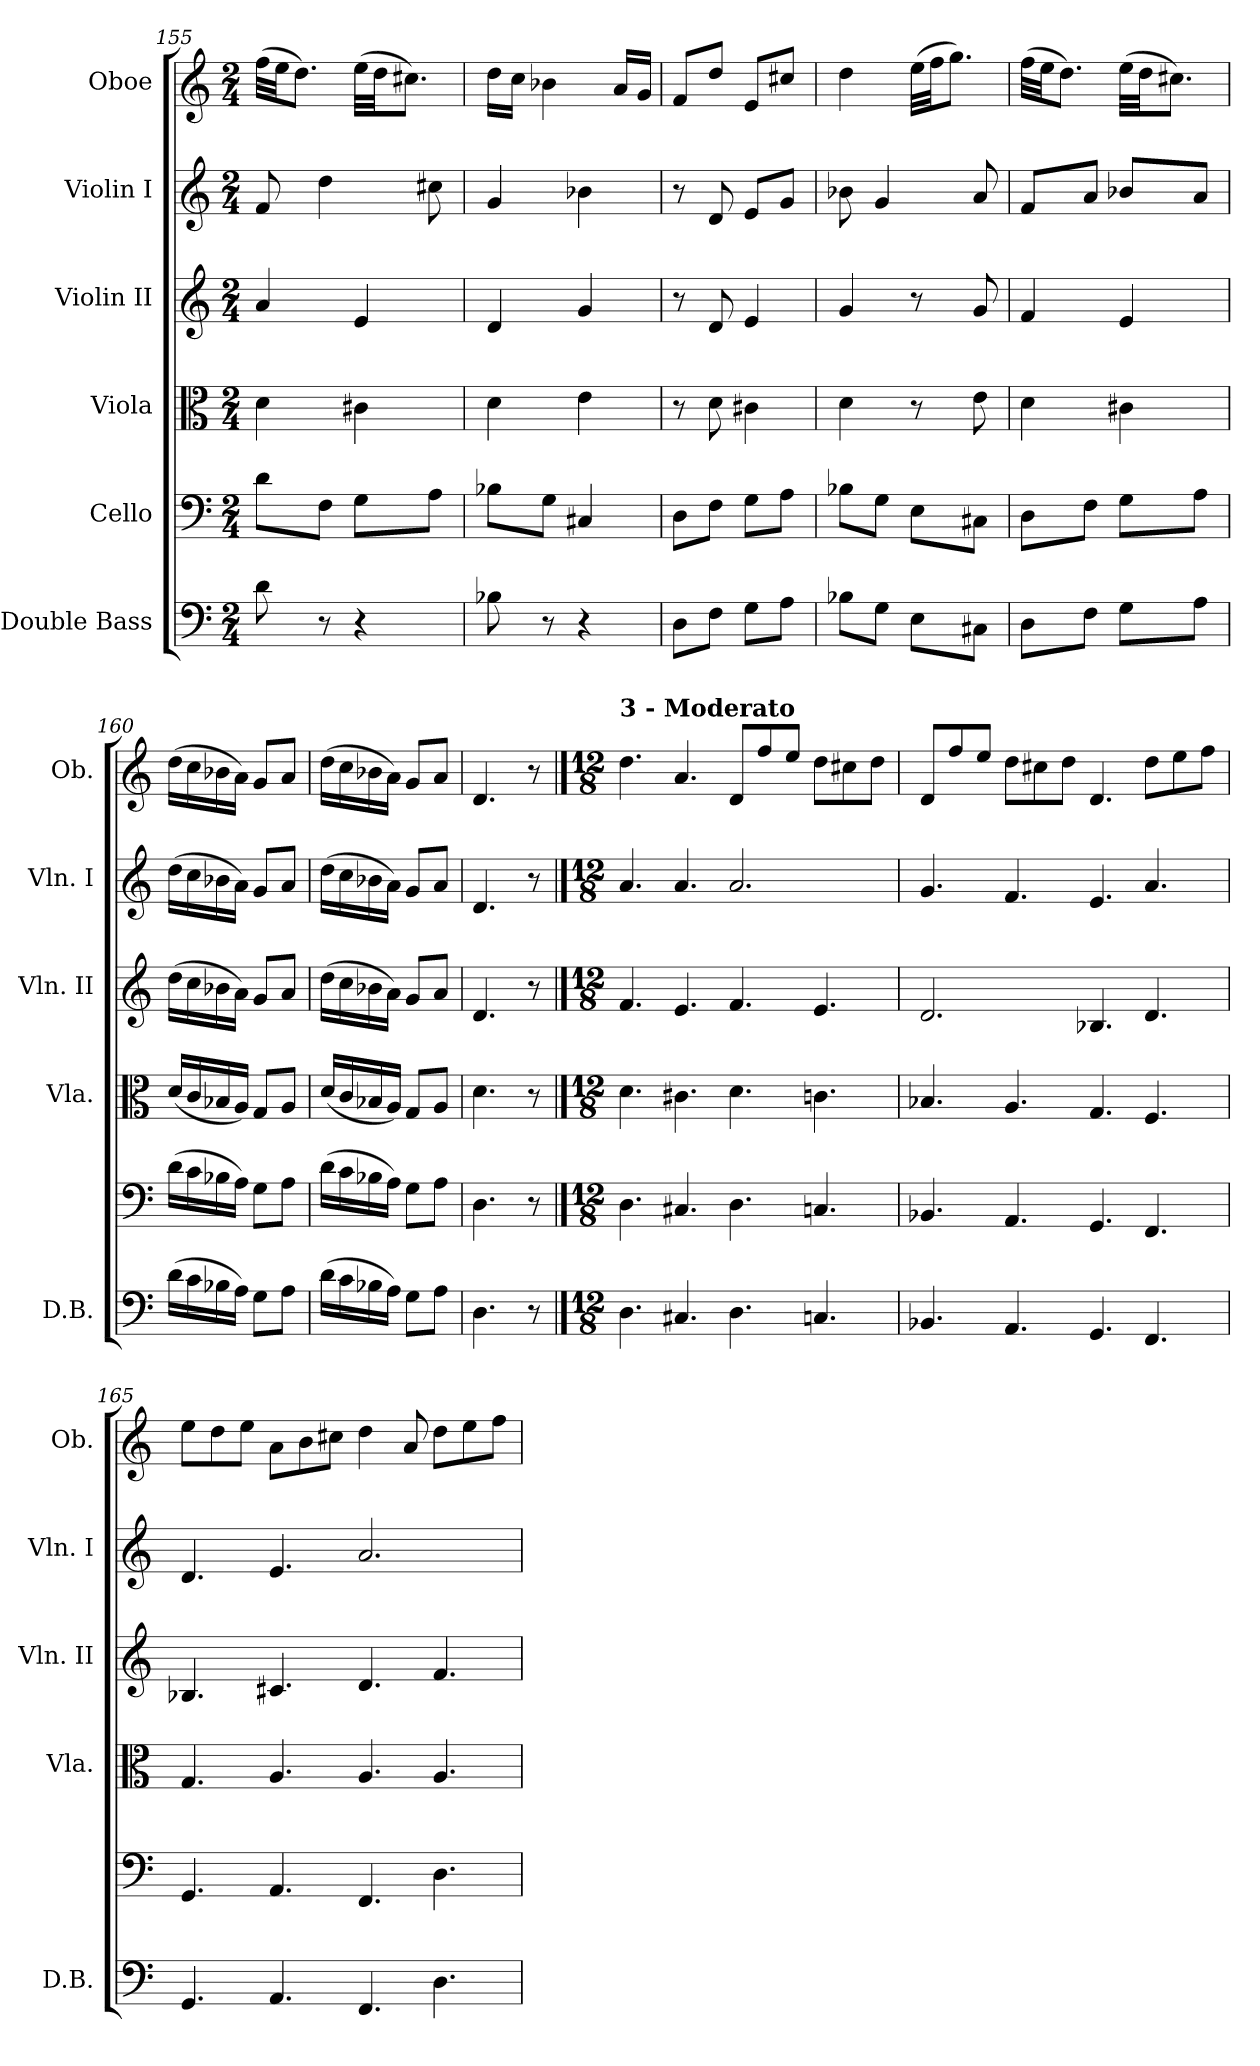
**kern	**kern	**kern	**kern	**kern	**kern
*part6	*part5	*part4	*part3	*part2	*part1
*staff6	*staff5	*staff4	*staff3	*staff2	*staff1
*I"Double Bass	*I"Cello	*I"Viola	*I"Violin II	*I"Violin I	*I"Oboe
*I'D.B.	*	*I'Vla.	*I'Vln. II	*I'Vln. I	*I'Ob.
*clefF4	*clefF4	*clefC3	*clefG2	*clefG2	*clefG2
*ITrd7c12	*	*	*	*	*
*k[]	*k[]	*k[]	*k[]	*k[]	*k[]
*M2/4	*M2/4	*M2/4	*M2/4	*M2/4	*M2/4
=155	=155	=155	=155	=155	=155
8D\	8d\L	4d\	4a/	8f/	(>32ff\LLL
.	.	.	.	.	32ee\JJ
.	.	.	.	.	8.dd\J)
8r	8F\J	.	.	4dd\	.
4r	8G\L	4c#X\	4e/	.	(>32ee\LLL
.	.	.	.	.	32dd\JJ
.	.	.	.	.	8.cc#X\J)
.	8A\J	.	.	8cc#X\	.
=156	=156	=156	=156	=156	=156
8BB-X\	8B-X\L	4d\	4d/	4g/	16dd\LL
.	.	.	.	.	16cc\JJ
8r	8G\J	.	.	.	4b-X\
4r	4C#X/	4e\	4g/	4b-X\	.
.	.	.	.	.	16a/LL
.	.	.	.	.	16g/JJ
=157	=157	=157	=157	=157	=157
8DD\L	8D\L	8r	8r	8r	8f/L
8FF\J	8F\J	8d\	8d/	8d/	8dd/J
8GG\L	8G\L	4c#X\	4e/	8e/L	8e/L
8AA\J	8A\J	.	.	8g/J	8cc#X/J
=158	=158	=158	=158	=158	=158
8BB-X\L	8B-X\L	4d\	4g/	8b-X\	4dd\
8GG\J	8G\J	.	.	4g/	.
8EE\L	8E\L	8r	8r	.	(>32ee\LLL
.	.	.	.	.	32ff\JJ
.	.	.	.	.	8.gg\J)
8CC#X\J	8C#X\J	8e\	8g/	8a/	.
!!LO:LB:g=z
=159	=159	=159	=159	=159	=159
8DD\L	8D\L	4d\	4f/	8f/L	(>32ff\LLL
.	.	.	.	.	32ee\JJ
.	.	.	.	.	8.dd\J)
8FF\J	8F\J	.	.	8a/J	.
8GG\L	8G\L	4c#X\	4e/	8b-X/L	(>32ee\LLL
.	.	.	.	.	32dd\JJ
.	.	.	.	.	8.cc#X\J)
8AA\J	8A\J	.	.	8a/J	.
=160	=160	=160	=160	=160	=160
(>16D\LL	(>16d\LL	(16d/LL	(>16dd\LL	(>16dd\LL	(>16dd\LL
16C\	16c\	16c/	16cc\	16cc\	16cc\
16BB-X\	16B-X\	16B-X/	16b-X\	16b-X\	16b-X\
16AA\JJ)	16A\JJ)	16A/JJ)	16a\JJ)	16a\JJ)	16a\JJ)
8GG\L	8G\L	8G/L	8g/L	8g/L	8g/L
8AA\J	8A\J	8A/J	8a/J	8a/J	8a/J
!!LO:PB:g=z
=161	=161	=161	=161	=161	=161
(>16D\LL	(>16d\LL	(16d/LL	(>16dd\LL	(>16dd\LL	(>16dd\LL
16C\	16c\	16c/	16cc\	16cc\	16cc\
16BB-X\	16B-X\	16B-X/	16b-X\	16b-X\	16b-X\
16AA\JJ)	16A\JJ)	16A/JJ)	16a\JJ)	16a\JJ)	16a\JJ)
8GG\L	8G\L	8G/L	8g/L	8g/L	8g/L
8AA\J	8A\J	8A/J	8a/J	8a/J	8a/J
=162	=162	=162	=162	=162	=162
4.DD\	4.D\	4.d\	4.d/	4.d/	4.d/
8r	8r	8r	8r	8r	8r
!!LO:LB:g=z
==163	==163	==163	==163	==163	==163
*M12/8	*M12/8	*M12/8	*M12/8	*M12/8	*M12/8
*	*	*	*	*	*MM180
!	!	!	!	!	!LO:TX:a:B:t=3 - Moderato
4.DD\	4.D\	4.d\	4.f/	4.a/	4.dd\
4.CC#X/	4.C#X/	4.c#X\	4.e/	4.a/	4.a/
4.DD\	4.D\	4.d\	4.f/	2.a/	8d/L
.	.	.	.	.	8ff/
.	.	.	.	.	8ee/J
4.CCn/	4.Cn/	4.cn\	4.e/	.	8dd\L
.	.	.	.	.	8cc#X\
.	.	.	.	.	8dd\J
=164	=164	=164	=164	=164	=164
4.BBB-X/	4.BB-X/	4.B-X/	2.d/	4.g/	8d/L
.	.	.	.	.	8ff/
.	.	.	.	.	8ee/J
4.AAA/	4.AA/	4.A/	.	4.f/	8dd\L
.	.	.	.	.	8cc#X\
.	.	.	.	.	8dd\J
4.GGG/	4.GG/	4.G/	4.B-X/	4.e/	4.d/
4.FFF/	4.FF/	4.F/	4.d/	4.a/	8dd\L
.	.	.	.	.	8ee\
.	.	.	.	.	8ff\J
=165	=165	=165	=165	=165	=165
4.GGG/	4.GG/	4.G/	4.B-X/	4.d/	8ee\L
.	.	.	.	.	8dd\
.	.	.	.	.	8ee\J
4.AAA/	4.AA/	4.A/	4.c#X/	4.e/	8a\L
.	.	.	.	.	8b\
.	.	.	.	.	8cc#X\J
4.FFF/	4.FF/	4.A/	4.d/	2.a/	4dd\
.	.	.	.	.	8a/
4.DD\	4.D\	4.A/	4.f/	.	8dd\L
.	.	.	.	.	8ee\
.	.	.	.	.	8ff\J
=	=	=	=	=	=
*-	*-	*-	*-	*-	*-
